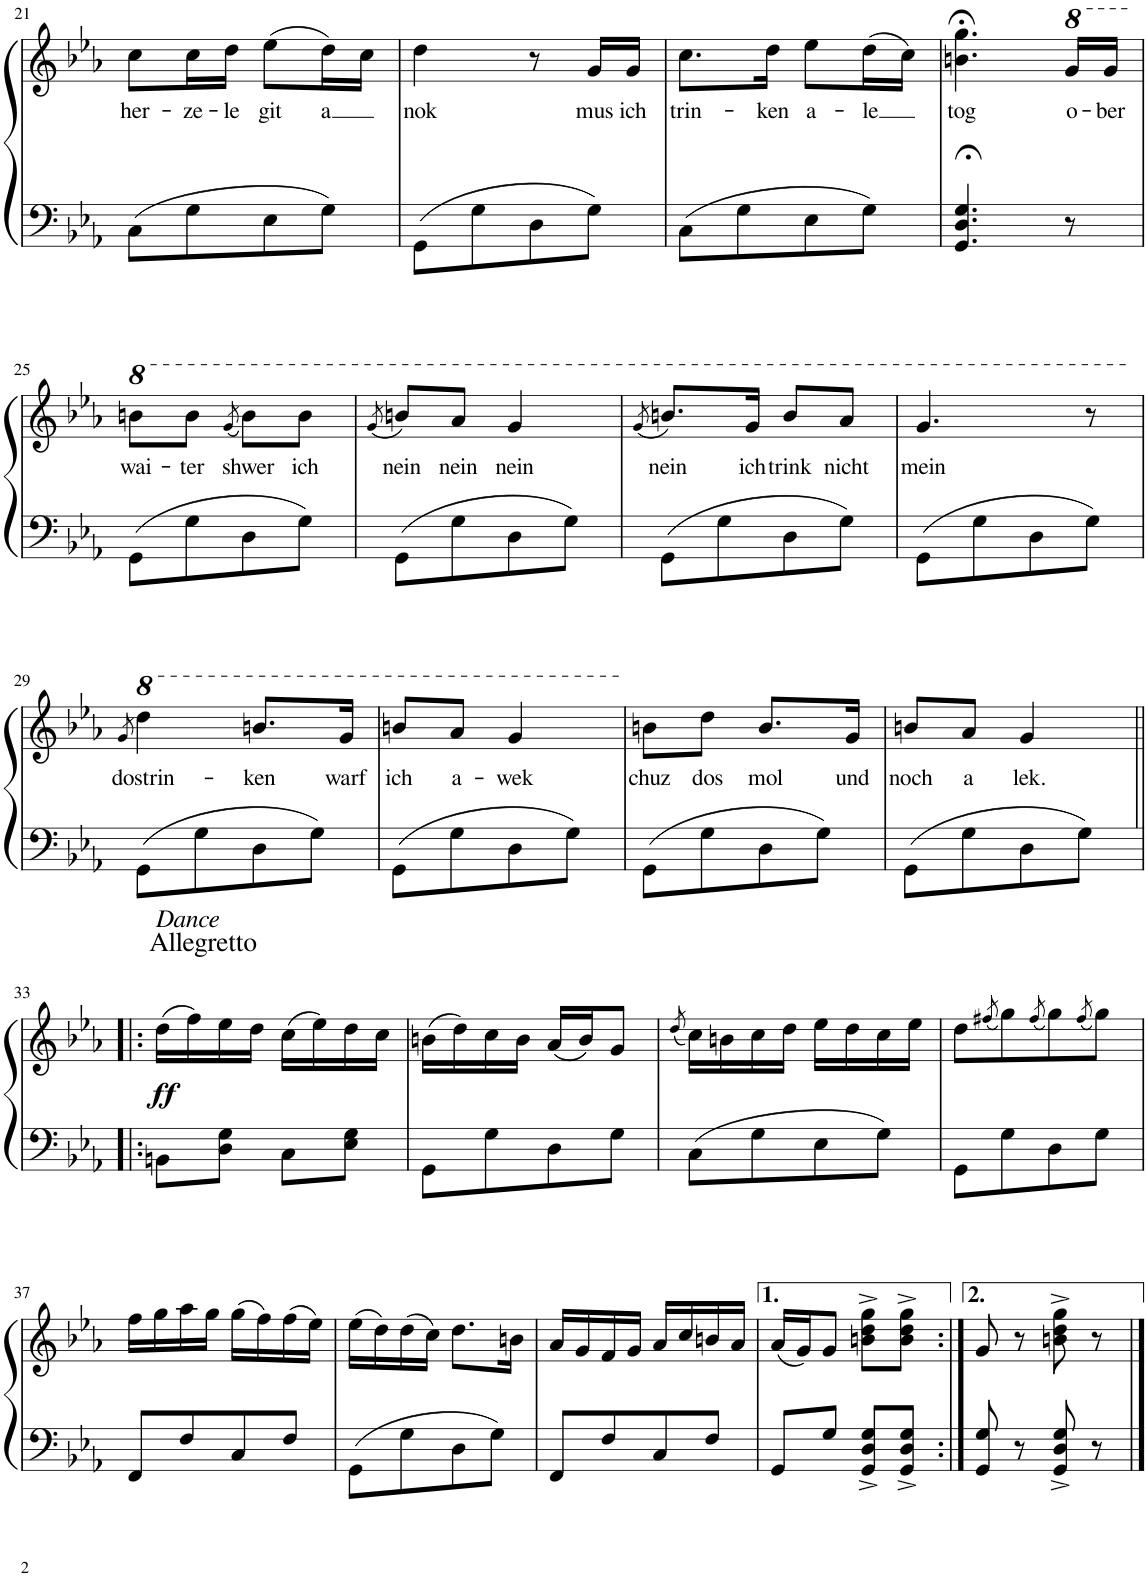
**kern	**kern	**text	**dynam
*part1	*part1	*part1	*part1
*staff2	*staff1	*staff1	*staff1/2
*I"Klavier	*	*	*
*I'Klav.	*	*	*
!!LO:PB:g=z
*clefF4	*clefG2	*	*
*k[b-e-a-]	*k[b-e-a-]	*	*
*M2/4	*M2/4	*	*
=21	=21	=21	=21
!	!	!LO:LY:b	!
8C\L	8cc\L	her-	.
!	!	!LO:LY:b	!
8G\	16cc\L	-ze-	.
!	!	!LO:LY:b	!
.	16dd\JJ	-le	.
!	!	!LO:LY:b	!
8E-\	(8ee-\L	git	.
!	!	!LO:LY:b	!
8G\J	16dd\L)	a	.
.	16cc\JJ	.	.
=22	=22	=22	=22
!	!	!LO:LY:b	!
8GG\L	4dd\	nok	.
8G\	.	.	.
8D\	8r	.	.
!	!	!LO:LY:b	!
8G\J	16g/LL	mus	.
!	!	!LO:LY:b	!
.	16g/JJ	ich	.
=23	=23	=23	=23
!	!	!LO:LY:b	!
8C\L	8.cc\L	trin-	.
8G\	.	.	.
!	!	!LO:LY:b	!
.	16dd\Jk	-ken	.
!	!	!LO:LY:b	!
8E-\	8ee-\L	a-	.
!	!	!LO:LY:b	!
8G\J	(16dd\L	-le	.
.	16cc\JJ)	.	.
=24	=24	=24	=24
!	!	!LO:LY:b	!
4.GG/;< 4.D/;< 4.G/;<	4.bn\;< 4.gg\;<	tog	.
*	*8va	*	*
!	!	!LO:LY:b	!
8r	16gg/LL	o-	.
!	!	!LO:LY:b	!
.	16gg/JJ	-ber	.
!!LO:LB:g=z
=25	=25	=25	=25
*	*X8va	*	*
*	*8va	*	*
!	!	!LO:LY:b	!
8GG\L	8bbn\L	wai-	.
!	!	!LO:LY:b	!
8G\	8bb\J	-ter	.
.	(8qgg/	.	.
!	!	!LO:LY:b	!
8D\	8bb\L)	shwer	.
!	!	!LO:LY:b	!
8G\J	8bb\J	ich	.
=26	=26	=26	=26
*	*X8va	*	*
.	(8qg/	.	.
!	!	!LO:LY:b	!
8GG\L	8bn/L)	nein	.
!	!	!LO:LY:b	!
8G\	8a-/J	nein	.
!	!	!LO:LY:b	!
8D\	4g/	nein	.
8G\J	.	.	.
=27	=27	=27	=27
.	(8qg/	.	.
!	!	!LO:LY:b	!
8GG\L	8.bn/L)	nein	.
8G\	.	.	.
!	!	!LO:LY:b	!
.	16g/Jk	ich	.
!	!	!LO:LY:b	!
8D\	8b/L	trink	.
!	!	!LO:LY:b	!
8G\J	8a-/J	nicht	.
=28	=28	=28	=28
!	!	!LO:LY:b	!
8GG\L	4.g/	mein	.
8G\	.	.	.
8D\	.	.	.
8G\J	8r	.	.
!!LO:LB:g=z
=29	=29	=29	=29
.	8qgg/	.	.
!	!	!LO:LY:b	!
8GG\L	4ddd\	dostrin-	.
8G\	.	.	.
!	!	!LO:LY:b	!
8D\	8.bbn/L	-ken	.
8G\J	.	.	.
!	!	!LO:LY:b	!
.	16gg/Jk	warf	.
=30	=30	=30	=30
!	!	!LO:LY:b	!
8GG\L	8bn/L	ich	.
!	!	!LO:LY:b	!
8G\	8a-/J	a-	.
!	!	!LO:LY:b	!
8D\	4g/	-wek	.
8G\J	.	.	.
=31	=31	=31	=31
!	!	!LO:LY:b	!
8GG\L	8bn\L	chuz	.
!	!	!LO:LY:b	!
8G\	8dd\J	dos	.
!	!	!LO:LY:b	!
8D\	8.b/L	mol	.
8G\J	.	.	.
!	!	!LO:LY:b	!
.	16g/Jk	und	.
=32	=32	=32	=32
!	!	!LO:LY:b	!
8GG\L	8bn/L	noch	.
!	!	!LO:LY:b	!
8G\	8a-/J	a	.
!	!	!LO:LY:b	!
8D\	4g/	lek.	.
8G\J	.	.	.
!!LO:LB:g=z
=33!|:	=33!|:	=33!|:	=33!|:
!	!LO:TX:a:t=Allegretto	!	!
!	!LO:TX:a:i:t=Dance	!	!
!	!	!	!LO:DY:b
8BBn\L	(16dd\LL	.	ff
.	16ff\)	.	.
8D\ 8G\J	16ee-\	.	.
.	16dd\JJ	.	.
8C\L	(16cc\LL	.	.
.	16ee-\)	.	.
8E-\ 8G\J	16dd\	.	.
.	16cc\JJ	.	.
=34	=34	=34	=34
8GG\L	(16bn\LL	.	.
.	16dd\)	.	.
8G\	16cc\	.	.
.	16b\JJ	.	.
8D\	(16a-/LL	.	.
.	16b/J)	.	.
8G\J	8g/J	.	.
=35	=35	=35	=35
.	(8qdd/	.	.
8C\L	16cc\LL)	.	.
.	16bn\	.	.
8G\	16cc\	.	.
.	16dd\JJ	.	.
8E-\	16ee-\LL	.	.
.	16dd\	.	.
8G\J	16cc\	.	.
.	16ee-\JJ	.	.
=36	=36	=36	=36
8GG\L	8dd\L	.	.
.	(8qff#X/	.	.
8G\	8gg\)	.	.
.	(8qff#/	.	.
8D\	8gg\)	.	.
.	(8qff#/	.	.
8G\J	8gg\J)	.	.
!!LO:LB:g=z
=37	=37	=37	=37
8FF/L	16ff\LL	.	.
.	16gg\	.	.
8F/	16aa-\	.	.
.	16gg\JJ	.	.
8C/	(16gg\LL	.	.
.	16ff\)	.	.
8F/J	(16ff\	.	.
.	16ee-\JJ)	.	.
=38	=38	=38	=38
8GG\L	(16ee-\LL	.	.
.	16dd\)	.	.
8G\	(16dd\	.	.
.	16cc\JJ)	.	.
8D\	8.dd\L	.	.
8G\J	.	.	.
.	16bn\Jk	.	.
=39	=39	=39	=39
8FF/L	16a-/LL	.	.
.	16g/	.	.
8F/	16f/	.	.
.	16g/JJ	.	.
8C/	16a-/LL	.	.
.	16cc/	.	.
8F/J	16bn/	.	.
.	16a-/JJ	.	.
=40	=40	=40	=40
8GG/L	(16a-/LL	.	.
.	16g/J)	.	.
8G/J	8g/J	.	.
8GG/^ 8D/^ 8G/^L	8bn\^ 8dd\^ 8gg\^L	.	.
8GG/^ 8D/^ 8G/^J	8b\^ 8dd\^ 8gg\^J	.	.
=41:|!	=41:|!	=41:|!	=41:|!
8GG/ 8G/	8g/	.	.
8r	8r	.	.
8GG/^ 8D/^ 8G/^	8bn\^ 8dd\^ 8gg\^	.	.
8r	8r	.	.
==	==	==	==
*-	*-	*-	*-
